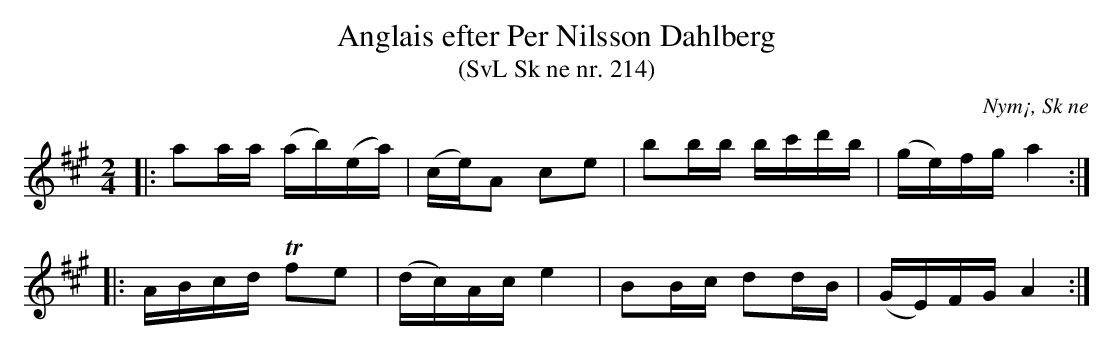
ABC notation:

X:1
T:Anglais efter Per Nilsson Dahlberg
T:(SvL Sk ne nr. 214)
O:Nym¡, Sk ne
M:2/4
L:1/16
K:A
|: a2aa (ab)(ea) | (ce)A2 c2e2 | b2bb bc'd'b | (ge)fg a4 :|
|: ABcd !trill!f2e2 | (dc)Ac e4 | B2Bc d2dB | (GE)FG A4 :|
